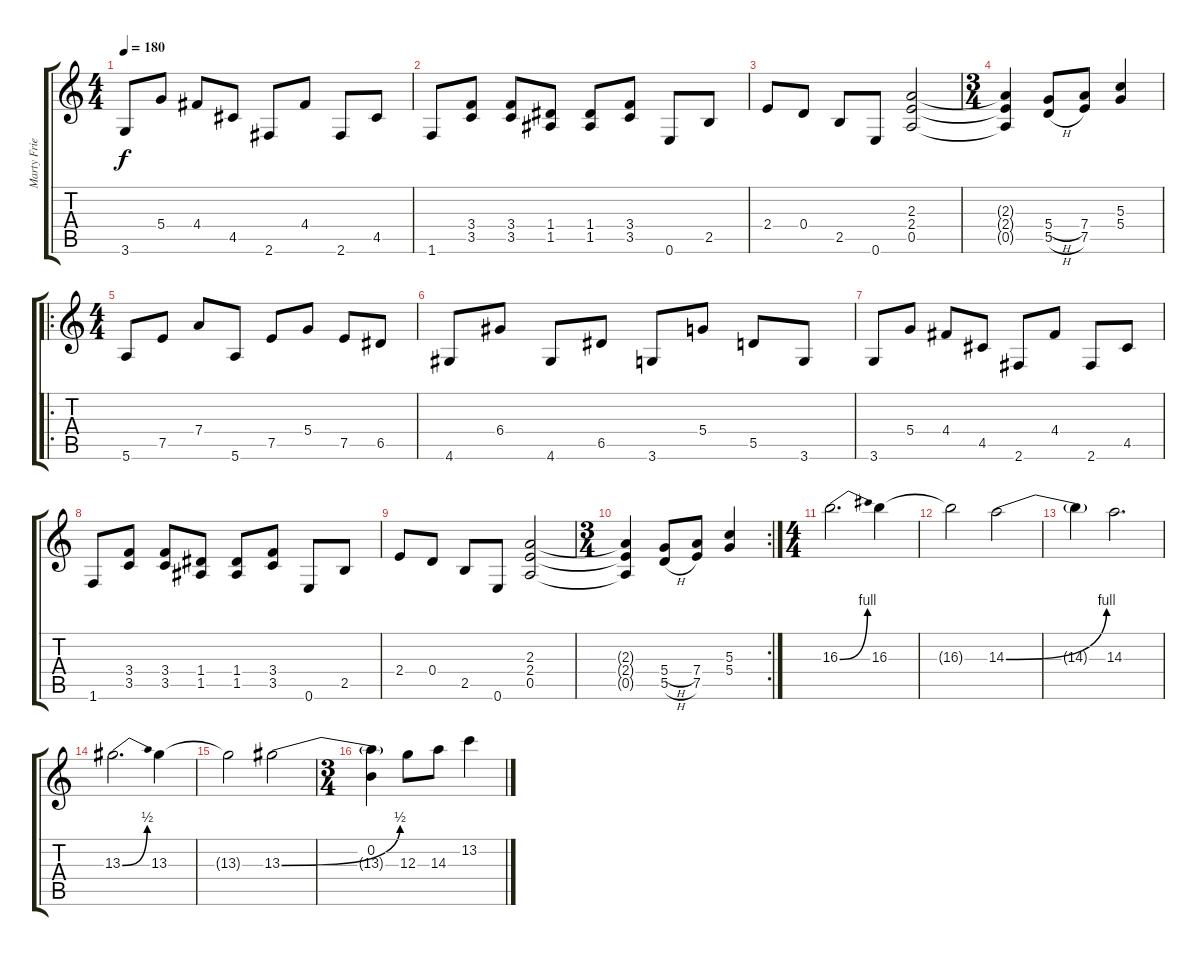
\track ("Marty Friedman" "Marty Frie") {instrument distortionguitar}
\staff {score tabs}
\tuning (E4 B3 G3 D3 A2 E2) {hide}
\ts (4 4)
\tempo 180
\clef g2
\ks c
3.6.8{dy f} 5.4.8 4.4.8 4.5.8 2.6.8 4.4.8 2.6.8 4.5.8 |
1.6.8 (3.4 3.5).8 (3.4 3.5).8 (1.4 1.5).8 (1.4 1.5).8 (3.4 3.5).8 0.6.8 2.5.8 |
2.4.8 0.4.8 2.5.8 0.6.8 (2.3 2.4 0.5).2 |
\ts (3 4)
(2.3{t} 2.4{t} 0.5{t}).4 (5.4{h} 5.5{h}).8 (7.4 7.5).8 (5.3 5.4).4 |
\ro
\ts (4 4)
5.6.8 7.5.8 7.4.8 5.6.8 7.5.8 5.4.8 7.5.8 6.5.8 |
4.6.8 6.4.8 4.6.8 6.5.8 3.6.8 5.4.8 5.5.8 3.6.8 |
3.6.8 5.4.8 4.4.8 4.5.8 2.6.8 4.4.8 2.6.8 4.5.8 |
1.6.8 (3.4 3.5).8 (3.4 3.5).8 (1.4 1.5).8 (1.4 1.5).8 (3.4 3.5).8 0.6.8 2.5.8 |
2.4.8 0.4.8 2.5.8 0.6.8 (2.3 2.4 0.5).2 |
\rc 2
\ts (3 4)
(2.3{t} 2.4{t} 0.5{t}).4 (5.4{h} 5.5{h}).8 (7.4 7.5).8 (5.3 5.4).4 |
\ts (4 4)
16.3{be (bend 0 0 60 4)}.2{d} 16.3.4 |
16.3{t}.2 14.3{be (bend 0 0 60 4)}.2 |
14.3{t}.4 14.3.2{d} |
13.3{be (bend 0 0 60 2)}.2{d} 13.3.4 |
13.3{t}.2 13.3{be (bend 0 0 60 2)}.2 |
\ts (3 4)
(0.2 13.3{t}).4 12.3.8 14.3.8 13.2.4
